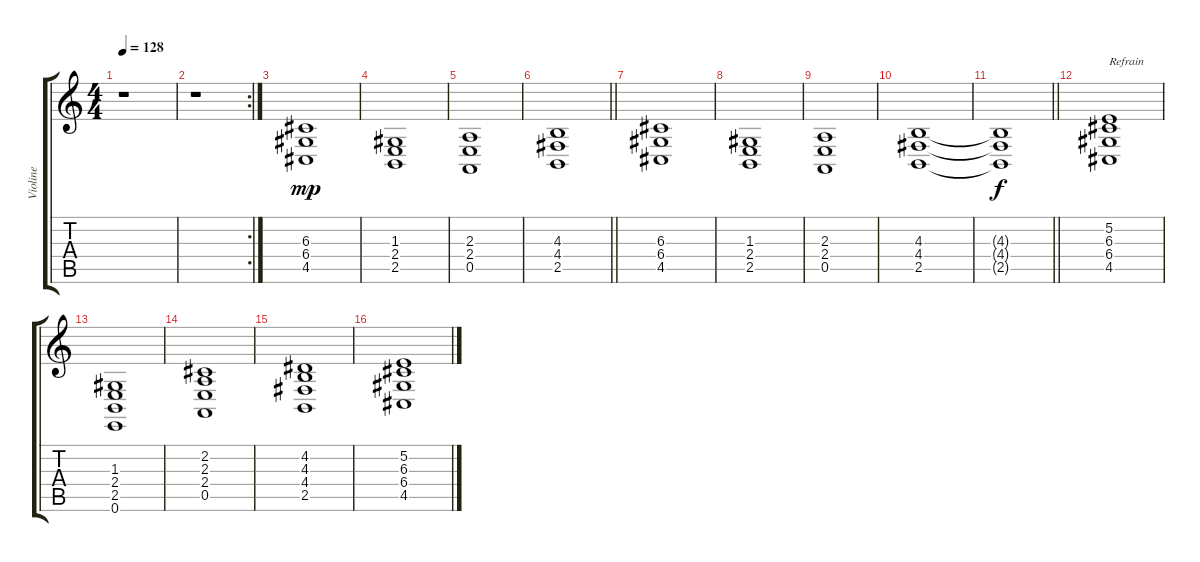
\track ("Violine" "Violine") {instrument violin}
\staff {score tabs}
\tuning (E4 B3 G3 D3 A2 E2) {hide}
\ts (4 4)
\tempo 128
\clef g2
\ks c
r.1{dy f} |
\rc 2
r.1 |
(6.3 6.4 4.5).1{dy mp} |
(1.3 2.4 2.5).1 |
(2.3 2.4 0.5).1 |
\barLineRight lightlight
(4.3 4.4 2.5).1 |
(6.3 6.4 4.5).1 |
(1.3 2.4 2.5).1 |
(2.3 2.4 0.5).1 |
(4.3 4.4 2.5).1 |
\barLineRight lightlight
(4.3{t} 4.4{t} 2.5{t}).1{dy f} |
(5.2 6.3 6.4 4.5).1{txt "Refrain"} |
(1.3 2.4 2.5 0.6).1 |
(2.2 2.3 2.4 0.5).1 |
(4.2 4.3 4.4 2.5).1 |
(5.2 6.3 6.4 4.5).1
